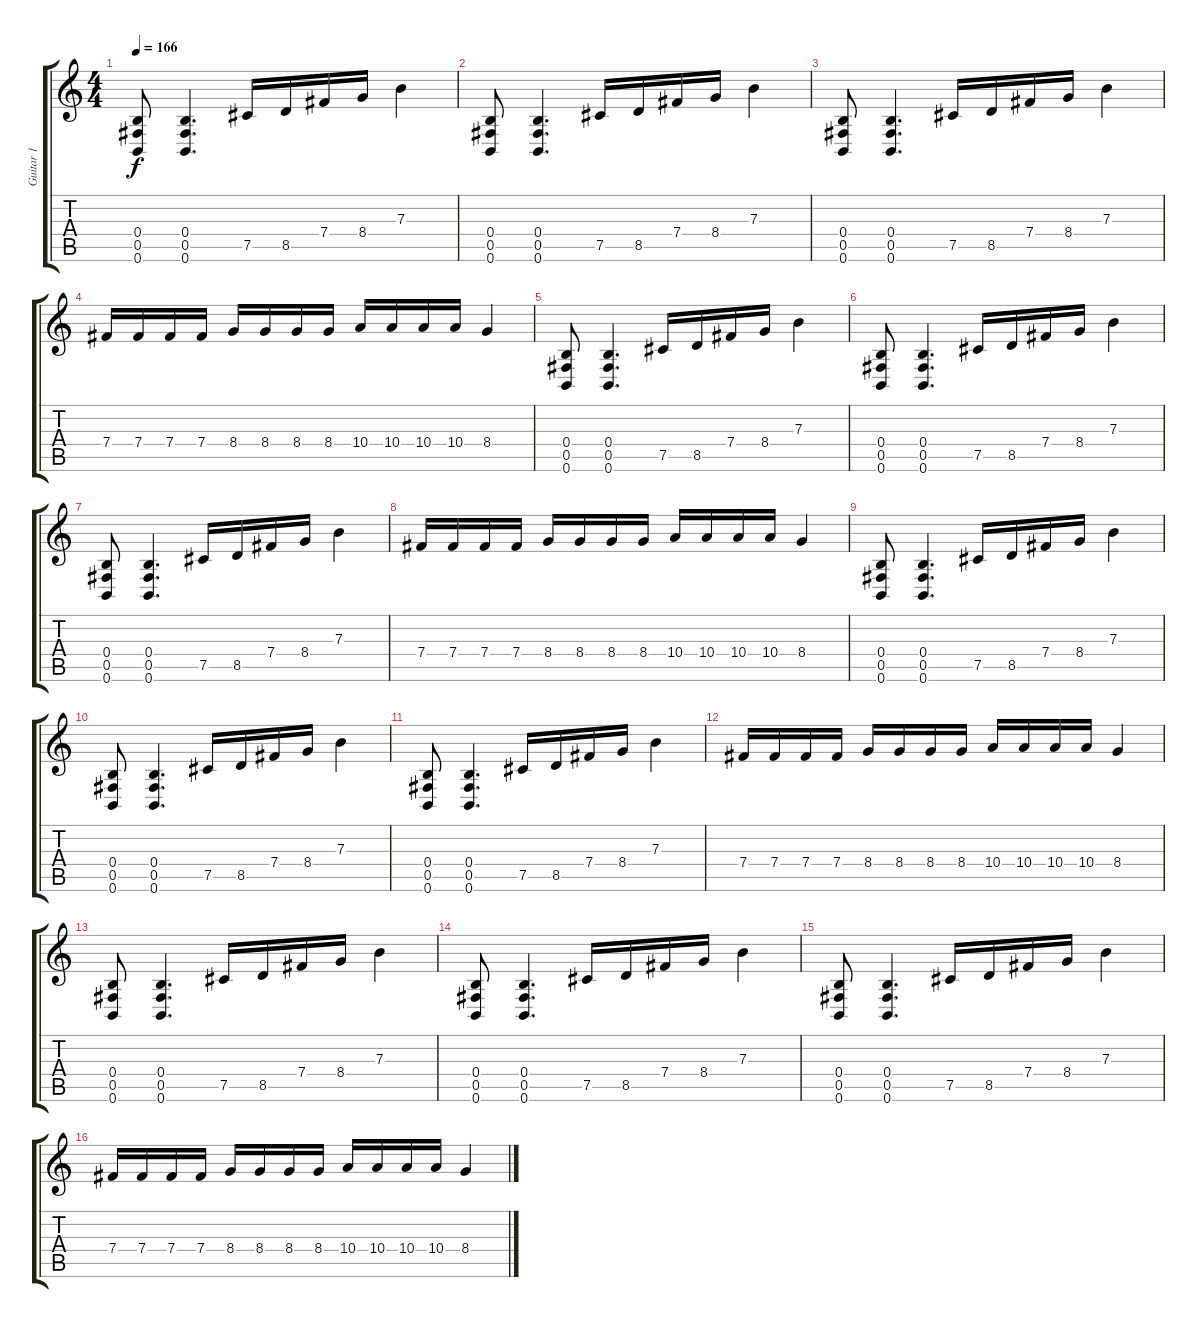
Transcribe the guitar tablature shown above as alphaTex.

\track ("Guitar 1" "Guitar 1") {instrument electricguitarmuted}
\staff {score tabs}
\tuning (Db4 Ab3 E3 B2 Gb2 B1) {hide}
\ts (4 4)
\tempo 166
\tempo 139
\tempo 166
\clef g2
\ks c
(0.4 0.5 0.6).8{dy f instrument electricguitarmuted} (0.4 0.5 0.6).4{d} 7.5.16 8.5.16 7.4.16 8.4.16 7.3.4 |
(0.4 0.5 0.6).8 (0.4 0.5 0.6).4{d} 7.5.16 8.5.16 7.4.16 8.4.16 7.3.4 |
(0.4 0.5 0.6).8 (0.4 0.5 0.6).4{d} 7.5.16 8.5.16 7.4.16 8.4.16 7.3.4 |
7.4.16 7.4.16 7.4.16 7.4.16 8.4.16 8.4.16 8.4.16 8.4.16 10.4.16 10.4.16 10.4.16 10.4.16 8.4.4 |
(0.4 0.5 0.6).8 (0.4 0.5 0.6).4{d} 7.5.16 8.5.16 7.4.16 8.4.16 7.3.4 |
(0.4 0.5 0.6).8 (0.4 0.5 0.6).4{d} 7.5.16 8.5.16 7.4.16 8.4.16 7.3.4 |
(0.4 0.5 0.6).8 (0.4 0.5 0.6).4{d} 7.5.16 8.5.16 7.4.16 8.4.16 7.3.4 |
7.4.16 7.4.16 7.4.16 7.4.16 8.4.16 8.4.16 8.4.16 8.4.16 10.4.16 10.4.16 10.4.16 10.4.16 8.4.4 |
(0.4 0.5 0.6).8 (0.4 0.5 0.6).4{d} 7.5.16 8.5.16 7.4.16 8.4.16 7.3.4 |
(0.4 0.5 0.6).8 (0.4 0.5 0.6).4{d} 7.5.16 8.5.16 7.4.16 8.4.16 7.3.4 |
(0.4 0.5 0.6).8 (0.4 0.5 0.6).4{d} 7.5.16 8.5.16 7.4.16 8.4.16 7.3.4 |
7.4.16 7.4.16 7.4.16 7.4.16 8.4.16 8.4.16 8.4.16 8.4.16 10.4.16 10.4.16 10.4.16 10.4.16 8.4.4 |
(0.4 0.5 0.6).8 (0.4 0.5 0.6).4{d} 7.5.16 8.5.16 7.4.16 8.4.16 7.3.4 |
(0.4 0.5 0.6).8 (0.4 0.5 0.6).4{d} 7.5.16 8.5.16 7.4.16 8.4.16 7.3.4 |
(0.4 0.5 0.6).8 (0.4 0.5 0.6).4{d} 7.5.16 8.5.16 7.4.16 8.4.16 7.3.4 |
7.4.16 7.4.16 7.4.16 7.4.16 8.4.16 8.4.16 8.4.16 8.4.16 10.4.16 10.4.16 10.4.16 10.4.16 8.4.4
